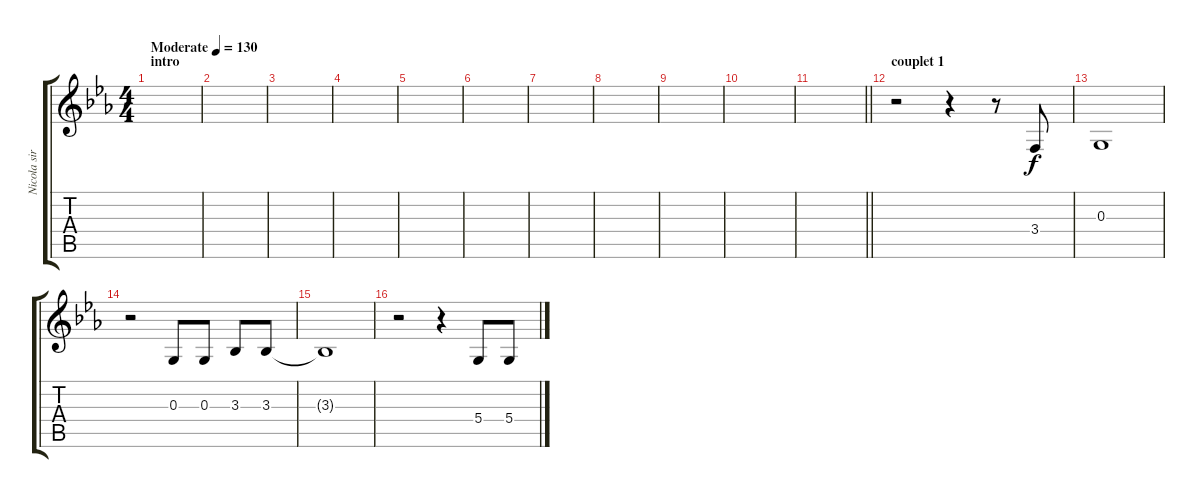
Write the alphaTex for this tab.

\track ("Nicola sirkis " "Nicola sir") {instrument bassoon}
\staff {score tabs}
\tuning (E4 B3 G3 D3 A2 E2) {hide}
\ts (4 4)
\section ("" "intro")
\tempo (130 "Moderate")
\clef g2
\ks eb
|
|
|
|
|
|
|
|
|
|
\barLineRight lightlight
|
\section ("" "couplet 1")
r.2 r.4 r.8 3.4.8 |
0.3.1 |
r.2 0.3.8 0.3.8 3.3.8 3.3.8 |
3.3{t}.1 |
r.2 r.4 5.4.8 5.4.8
